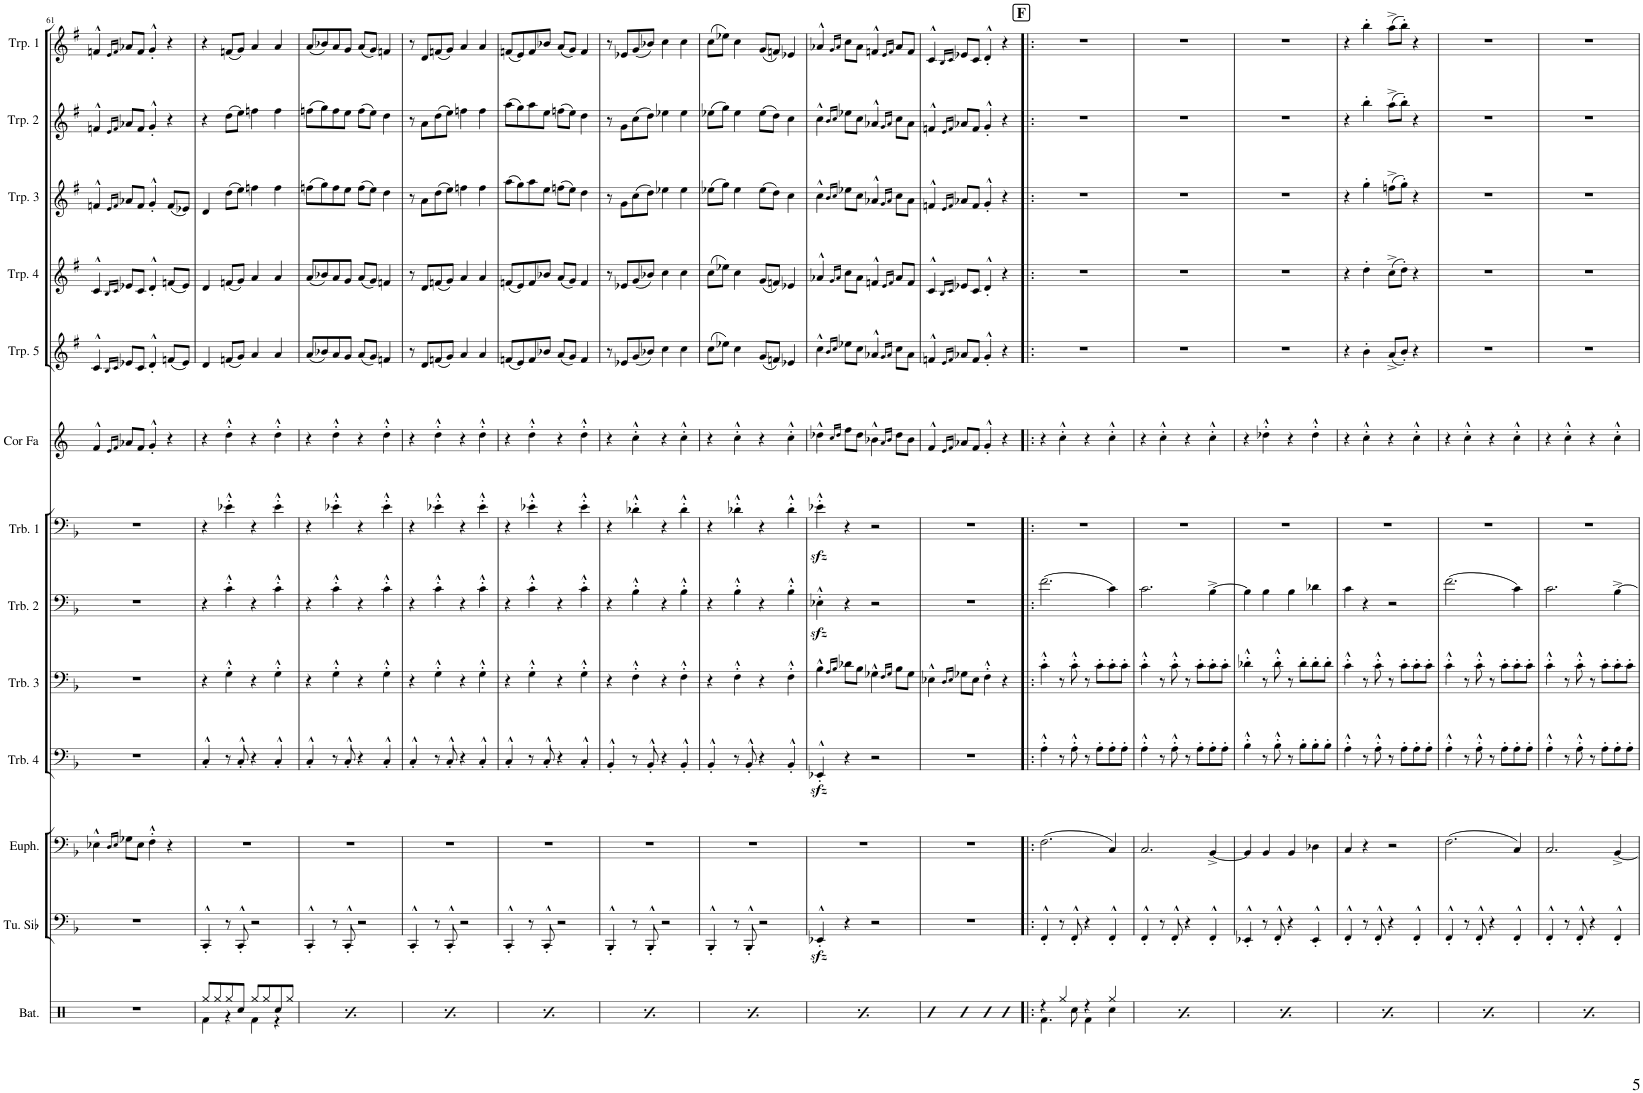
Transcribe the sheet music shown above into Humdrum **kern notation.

**kern	**kern	**kern	**kern	**kern	**kern	**kern	**kern	**kern	**kern	**kern	**kern	**kern
*part13	*part12	*part11	*part10	*part9	*part8	*part7	*part6	*part5	*part4	*part3	*part2	*part1
*staff13	*staff12	*staff11	*staff10	*staff9	*staff8	*staff7	*staff6	*staff5	*staff4	*staff3	*staff2	*staff1
*I"Batterie	*I"Tuba en Sib	*I"Euphonium	*I"Trombone 4	*I"Trombone 3	*I"Trombone 2	*I"Trombone 1	*I"Cor en Fa	*I"Trompette 5	*I"Trompette 4	*I"Trompette 3	*I"Trompette 2	*I"Trompette 1
*I'Bat.	*I'Tu. Sib	*I'Euph.	*I'Trb. 4	*I'Trb. 3	*I'Trb. 2	*I'Trb. 1	*I'Cor Fa	*I'Trp. 5	*I'Trp. 4	*I'Trp. 3	*I'Trp. 2	*I'Trp. 1
!!LO:PB:g=z
*clefX	*clefF4	*clefF4	*clefF4	*clefF4	*clefF4	*clefF4	*clefG2	*clefG2	*clefG2	*clefG2	*clefG2	*clefG2
*	*	*	*	*	*	*	*Trd4c7	*Trd1c2	*Trd1c2	*Trd1c2	*Trd1c2	*Trd1c2
*k[]	*k[b-]	*k[b-]	*k[b-]	*k[b-]	*k[b-]	*k[b-]	*k[]	*k[f#]	*k[f#]	*k[f#]	*k[f#]	*k[f#]
*M2/2	*M2/2	*M2/2	*M2/2	*M2/2	*M2/2	*M2/2	*M2/2	*M2/2	*M2/2	*M2/2	*M2/2	*M2/2
=61	=61	=61	=61	=61	=61	=61	=61	=61	=61	=61	=61	=61
1r	1r	4E-X^^\	1r	1r	1r	1r	4f^^/	4c^^/	4c^^/	4fn^^/	4fn^^/	4fn^^/
.	.	16qD/LL	.	.	.	.	16qe/LL	16qB/LL	16qB/LL	16qe/LL	16qe/LL	16qe/LL
.	.	16qE-/JJ	.	.	.	.	16qf/JJ	16qc/JJ	16qc/JJ	16qf/JJ	16qf/JJ	16qf/JJ
.	.	8G-X\L	.	.	.	.	8a-X/L	8e-X/L	8e-X/L	8a-X/L	8a-X/L	8a-X/L
.	.	8E-\J	.	.	.	.	8f/J	8c/J	8c/J	8f/J	8f/J	8f/J
.	.	4F'^^\	.	.	.	.	4g'^^/	4d'^^/	4d'^^/	4g'^^/	4g'^^/	4g'^^/
.	.	4r	.	.	.	.	4r	(8fn/L	(8fn/L	(8f/L	4r	4r
.	.	.	.	.	.	.	.	8e-/J)	8e-/J)	8e-X/J)	.	.
=62	=62	=62	=62	=62	=62	=62	=62	=62	=62	=62	=62	=62
*^	*	*	*	*	*	*	*	*	*	*	*	*
8Rgg/L	4Rf\	4CC'^^/	1r	4C'^^/	4r	4r	4r	4r	4d/	4d/	4d/	4r	4r
8Rgg/	.	.	.	.	.	.	.	.	.	.	.	.	.
8Rgg/	4r	8r	.	8r	4G'^^\	4c'^^\	4e-X'^^\	4dd'^^\	(8fn/L	(8fn/L	(8dd\L	(8dd\L	(8fn/L
8Rcc/J	.	8CC'^^/	.	8C'^^/	.	.	.	.	8g/J)	8g/J)	8ee\J)	8ee\J)	8g/J)
8Rgg/L	4Rf\	2r	.	4r	4r	4r	4r	4r	4a/	4a/	4ffn\	4ffn\	4a/
8Rgg/	.	.	.	.	.	.	.	.	.	.	.	.	.
8Rcc/	4r	.	.	4C'^^/	4G'^^\	4c'^^\	4e-'^^\	4dd'^^\	4a/	4a/	4ff\	4ff\	4a/
8Rgg/J	.	.	.	.	.	.	.	.	.	.	.	.	.
=63	=63	=63	=63	=63	=63	=63	=63	=63	=63	=63	=63	=63	=63
8Rgg/L	4Rf\	4CC'^^/	1r	4C'^^/	4r	4r	4r	4r	(8a/L	(8a/L	(8ffn\L	(8ffn\L	(8a/L
8Rgg/	.	.	.	.	.	.	.	.	8b-X/)	8b-X/)	8gg\)	8gg\)	8b-X/)
8Rgg/	4r	8r	.	8r	4G'^^\	4c'^^\	4e-X'^^\	4dd'^^\	8a/	8a/	8ff\	8ff\	8a/
8Rcc/J	.	8CC'^^/	.	8C'^^/	.	.	.	.	8g/J	8g/J	8ee\J	8ee\J	8g/J
8Rgg/L	4Rf\	2r	.	4r	4r	4r	4r	4r	(8a/L	(8a/L	(8ff\L	(8ff\L	(8a/L
8Rgg/	.	.	.	.	.	.	.	.	8g/J)	8g/J)	8ee\J)	8ee\J)	8g/J)
8Rcc/	4r	.	.	4C'^^/	4G'^^\	4c'^^\	4e-'^^\	4dd'^^\	4fn/	4fn/	4dd\	4dd\	4fn/
8Rgg/J	.	.	.	.	.	.	.	.	.	.	.	.	.
=64	=64	=64	=64	=64	=64	=64	=64	=64	=64	=64	=64	=64	=64
8Rgg/L	4Rf\	4CC'^^/	1r	4C'^^/	4r	4r	4r	4r	8r	8r	8r	8r	8r
8Rgg/	.	.	.	.	.	.	.	.	8d/L	8d/L	8a\L	8a\L	8d/L
8Rgg/	4r	8r	.	8r	4G'^^\	4c'^^\	4e-X'^^\	4dd'^^\	(8fn/	(8fn/	(8dd\	(8dd\	(8fn/
8Rcc/J	.	8CC'^^/	.	8C'^^/	.	.	.	.	8g/J)	8g/J)	8ee\J)	8ee\J)	8g/J)
8Rgg/L	4Rf\	2r	.	4r	4r	4r	4r	4r	4a/	4a/	4ffn\	4ffn\	4a/
8Rgg/	.	.	.	.	.	.	.	.	.	.	.	.	.
8Rcc/	4r	.	.	4C'^^/	4G'^^\	4c'^^\	4e-'^^\	4dd'^^\	4a/	4a/	4ff\	4ff\	4a/
8Rgg/J	.	.	.	.	.	.	.	.	.	.	.	.	.
=65	=65	=65	=65	=65	=65	=65	=65	=65	=65	=65	=65	=65	=65
8Rgg/L	4Rf\	4CC'^^/	1r	4C'^^/	4r	4r	4r	4r	(8fn/L	(8fn/L	(8aa\L	(8aa\L	(8fn/L
8Rgg/	.	.	.	.	.	.	.	.	8e/)	8e/)	8gg\)	8gg\)	8e/)
8Rgg/	4r	8r	.	8r	4G'^^\	4c'^^\	4e-X'^^\	4dd'^^\	8f/	8f/	8aa\	8aa\	8f/
8Rcc/J	.	8CC'^^/	.	8C'^^/	.	.	.	.	8b-X/J	8b-X/J	8ee\J	8ee\J	8b-X/J
8Rgg/L	4Rf\	2r	.	4r	4r	4r	4r	4r	(8a/L	(8a/L	(8ffn\L	(8ffn\L	(8a/L
8Rgg/	.	.	.	.	.	.	.	.	8g/J)	8g/J)	8ee\J)	8ee\J)	8g/J)
8Rcc/	4r	.	.	4C'^^/	4G'^^\	4c'^^\	4e-'^^\	4dd'^^\	4f/	4f/	4dd\	4dd\	4f/
8Rgg/J	.	.	.	.	.	.	.	.	.	.	.	.	.
=66	=66	=66	=66	=66	=66	=66	=66	=66	=66	=66	=66	=66	=66
8Rgg/L	4Rf\	4BBB-'^^/	1r	4BB-'^^/	4r	4r	4r	4r	8r	8r	8r	8r	8r
8Rgg/	.	.	.	.	.	.	.	.	8e-X/L	8e-X/L	8g\L	8g\L	8e-X/L
8Rgg/	4r	8r	.	8r	4F'^^\	4B-'^^\	4d-X'^^\	4cc'^^\	(8g/	(8g/	(8cc\	(8cc\	(8g/
8Rcc/J	.	8BBB-'^^/	.	8BB-'^^/	.	.	.	.	8b-X/J)	8b-X/J)	8dd\J)	8dd\J)	8b-X/J)
8Rgg/L	4Rf\	2r	.	4r	4r	4r	4r	4r	4cc\	4cc\	4ee-X\	4ee-X\	4cc\
8Rgg/	.	.	.	.	.	.	.	.	.	.	.	.	.
8Rcc/	4r	.	.	4BB-'^^/	4F'^^\	4B-'^^\	4d-'^^\	4cc'^^\	4cc\	4cc\	4ee-\	4ee-\	4cc\
8Rgg/J	.	.	.	.	.	.	.	.	.	.	.	.	.
=67	=67	=67	=67	=67	=67	=67	=67	=67	=67	=67	=67	=67	=67
8Rgg/L	4Rf\	4BBB-'^^/	1r	4BB-'^^/	4r	4r	4r	4r	(8cc\L	(8cc\L	(8ee-X\L	(8ee-X\L	(8cc\L
8Rgg/	.	.	.	.	.	.	.	.	8ee-X\J)	8ee-X\J)	8gg\J)	8gg\J)	8ee-X\J)
8Rgg/	4r	8r	.	8r	4F'^^\	4B-'^^\	4d-X'^^\	4cc'^^\	4cc\	4cc\	4ee-\	4ee-\	4cc\
8Rcc/J	.	8BBB-'^^/	.	8BB-'^^/	.	.	.	.	.	.	.	.	.
8Rgg/L	4Rf\	2r	.	4r	4r	4r	4r	4r	(8g/L	(8g/L	(8ee-\L	(8ee-\L	(8g/L
8Rgg/	.	.	.	.	.	.	.	.	8fn/J)	8fn/J)	8dd\J)	8dd\J)	8fn/J)
8Rcc/	4r	.	.	4BB-'^^/	4F'^^\	4B-'^^\	4d-'^^\	4cc'^^\	4e-X/	4e-X/	4cc\	4cc\	4e-X/
8Rgg/J	.	.	.	.	.	.	.	.	.	.	.	.	.
=68	=68	=68	=68	=68	=68	=68	=68	=68	=68	=68	=68	=68	=68
8Rgg/L	4Rf\	4EE-Xzz<'^^/	1r	4EE-Xzz<'^^/	4B-^^\	4E-Xzz<'^^\	4e-Xzz<'^^\	4dd-X^^\	4cc^^\	4a-X^^/	4cc^^\	4cc^^\	4a-X^^/
8Rgg/	.	.	.	.	.	.	.	.	.	.	.	.	.
.	.	.	.	.	16qA/LL	.	.	16qcc/LL	16qb/LL	16qg/LL	16qb/LL	16qb/LL	16qg/LL
.	.	.	.	.	16qB-/JJ	.	.	16qdd-/JJ	16qcc/JJ	16qa-/JJ	16qcc/JJ	16qcc/JJ	16qa-/JJ
8Rgg/	4r	4r	.	4r	8d-X\L	4r	4r	8ff\L	8ee-X\L	8cc\L	8ee-X\L	8ee-X\L	8cc\L
8Rcc/J	.	.	.	.	8B-\J	.	.	8dd-\J	8cc\J	8a-\J	8cc\J	8cc\J	8a-\J
8Rgg/L	4Rf\	2r	.	2r	4G-X^^\	2r	2r	4b-X^^\	4a-X^^/	4fn^^/	4a-X^^/	4a-X^^/	4fn^^/
8Rgg/	.	.	.	.	.	.	.	.	.	.	.	.	.
.	.	.	.	.	16qF/LL	.	.	16qa/LL	16qg/LL	16qe/LL	16qg/LL	16qg/LL	16qe/LL
.	.	.	.	.	16qG-/JJ	.	.	16qb-/JJ	16qa-/JJ	16qf/JJ	16qa-/JJ	16qa-/JJ	16qf/JJ
8Rcc/	4r	.	.	.	8B-\L	.	.	8dd-\L	8cc\L	8a-/L	8cc\L	8cc\L	8a-/L
8Rgg/J	.	.	.	.	8G-\J	.	.	8b-\J	8a-\J	8f/J	8a-\J	8a-\J	8f/J
*v	*v	*	*	*	*	*	*	*	*	*	*	*	*
=69	=69	=69	=69	=69	=69	=69	=69	=69	=69	=69	=69	=69
4R	1r	1r	1r	4E-X^^\	1r	1r	4f^^/	4fn^^/	4c^^/	4fn^^/	4fn^^/	4c^^/
.	.	.	.	16qD/LL	.	.	16qe/LL	16qe/LL	16qB/LL	16qe/LL	16qe/LL	16qB/LL
.	.	.	.	16qE-/JJ	.	.	16qf/JJ	16qf/JJ	16qc/JJ	16qf/JJ	16qf/JJ	16qc/JJ
4R	.	.	.	8G-X\L	.	.	8a-X/L	8a-X/L	8e-X/L	8a-X/L	8a-X/L	8e-X/L
.	.	.	.	8E-\J	.	.	8f/J	8f/J	8c/J	8f/J	8f/J	8c/J
4R	.	.	.	4F'^^\	.	.	4g'^^/	4g'^^/	4d'^^/	4g'^^/	4g'^^/	4d'^^/
4R	.	.	.	4r	.	.	4r	4r	4r	4r	4r	4r
!!LO:REH:place=s1:a:B:cj:fs=14:t=F
=70!|:	=70!|:	=70!|:	=70!|:	=70!|:	=70!|:	=70!|:	=70!|:	=70!|:	=70!|:	=70!|:	=70!|:	=70!|:
*^	*	*	*	*	*	*	*	*	*	*	*	*
4r	4.Rf\	4FF'^^/	(2.F\	4A'^^\	4c'^^\	(2.f\	1r	4r	1r	1r	1r	1r	1r
4Rgg/	.	8r	.	8r	8r	.	.	4cc'^^\	.	.	.	.	.
.	8Rcc\	8FF'^^/	.	8A'^^\	8c'^^\	.	.	.	.	.	.	.	.
4r	4Rf\	4r	.	8r	8r	.	.	4r	.	.	.	.	.
.	.	.	.	8A'\L	8c'\L	.	.	.	.	.	.	.	.
4Rgg/	4Rcc\	4FF'^^/	4C/)	8A'\	8c'\	4c\)	.	4cc'^^\	.	.	.	.	.
.	.	.	.	8A'\J	8c'\J	.	.	.	.	.	.	.	.
=71	=71	=71	=71	=71	=71	=71	=71	=71	=71	=71	=71	=71	=71
4r	4.Rf\	4FF'^^/	2.C/	4A'^^\	4c'^^\	2.c\	1r	4r	1r	1r	1r	1r	1r
4Rgg/	.	8r	.	8r	8r	.	.	4cc'^^\	.	.	.	.	.
.	8Rcc\	8FF'^^/	.	8A'^^\	8c'^^\	.	.	.	.	.	.	.	.
4r	4Rf\	4r	.	8r	8r	.	.	4r	.	.	.	.	.
.	.	.	.	8A'\L	8c'\L	.	.	.	.	.	.	.	.
4Rgg/	4Rcc\	4FF'^^/	[4BB-^/	8A'\	8c'\	[4B-^\	.	4cc'^^\	.	.	.	.	.
.	.	.	.	8A'\J	8c'\J	.	.	.	.	.	.	.	.
=72	=72	=72	=72	=72	=72	=72	=72	=72	=72	=72	=72	=72	=72
4r	4.Rf\	4EE-X'^^/	4BB-/]	4B-'^^\	4d-X'^^\	4B-\]	1r	4r	1r	1r	1r	1r	1r
4Rgg/	.	8r	4BB-/	8r	8r	4B-\	.	4dd-X'^^\	.	.	.	.	.
.	8Rcc\	8FF'^^/	.	8B-'^^\	8d-'^^\	.	.	.	.	.	.	.	.
4r	4Rf\	4r	4BB-/	8r	8r	4B-\	.	4r	.	.	.	.	.
.	.	.	.	8B-'\L	8d-'\L	.	.	.	.	.	.	.	.
4Rgg/	4Rcc\	4EE-'^^/	4D-X\	8B-'\	8d-'\	4d-X\	.	4dd-'^^\	.	.	.	.	.
.	.	.	.	8B-'\J	8d-'\J	.	.	.	.	.	.	.	.
=73	=73	=73	=73	=73	=73	=73	=73	=73	=73	=73	=73	=73	=73
4r	4.Rf\	4FF'^^/	4C/	4A'^^\	4c'^^\	4c\	1r	4r	4r	4r	4r	4r	4r
4Rgg/	.	8r	4r	8r	8r	4r	.	4cc'^^\	4b'\	4dd'\	4gg'\	4bb'\	4bb'\
.	8Rcc\	8FF'^^/	.	8A'^^\	8c'^^\	.	.	.	.	.	.	.	.
4r	4Rf\	4r	2r	8r	8r	2r	.	4r	(8a^/L	(8cc^\L	(8ffn^\L	(8aa^\L	(8aa^\L
.	.	.	.	8A'\L	8c'\L	.	.	.	8b'/J)	8dd'\J)	8gg'\J)	8bb'\J)	8bb'\J)
4Rgg/	4Rcc\	4FF'^^/	.	8A'\	8c'\	.	.	4cc'^^\	4r	4r	4r	4r	4r
.	.	.	.	8A'\J	8c'\J	.	.	.	.	.	.	.	.
=74	=74	=74	=74	=74	=74	=74	=74	=74	=74	=74	=74	=74	=74
4r	4.Rf\	4FF'^^/	(2.F\	4A'^^\	4c'^^\	(2.f\	1r	4r	1r	1r	1r	1r	1r
4Rgg/	.	8r	.	8r	8r	.	.	4cc'^^\	.	.	.	.	.
.	8Rcc\	8FF'^^/	.	8A'^^\	8c'^^\	.	.	.	.	.	.	.	.
4r	4Rf\	4r	.	8r	8r	.	.	4r	.	.	.	.	.
.	.	.	.	8A'\L	8c'\L	.	.	.	.	.	.	.	.
4Rgg/	4Rcc\	4FF'^^/	4C/)	8A'\	8c'\	4c\)	.	4cc'^^\	.	.	.	.	.
.	.	.	.	8A'\J	8c'\J	.	.	.	.	.	.	.	.
=75	=75	=75	=75	=75	=75	=75	=75	=75	=75	=75	=75	=75	=75
4r	4.Rf\	4FF'^^/	2.C/	4A'^^\	4c'^^\	2.c\	1r	4r	1r	1r	1r	1r	1r
4Rgg/	.	8r	.	8r	8r	.	.	4cc'^^\	.	.	.	.	.
.	8Rcc\	8FF'^^/	.	8A'^^\	8c'^^\	.	.	.	.	.	.	.	.
4r	4Rf\	4r	.	8r	8r	.	.	4r	.	.	.	.	.
.	.	.	.	8A'\L	8c'\L	.	.	.	.	.	.	.	.
4Rgg/	4Rcc\	4FF'^^/	[4BB-^/	8A'\	8c'\	[4B-^\	.	4cc'^^\	.	.	.	.	.
.	.	.	.	8A'\J	8c'\J	.	.	.	.	.	.	.	.
*v	*v	*	*	*	*	*	*	*	*	*	*	*	*
=	=	=	=	=	=	=	=	=	=	=	=	=
*-	*-	*-	*-	*-	*-	*-	*-	*-	*-	*-	*-	*-
